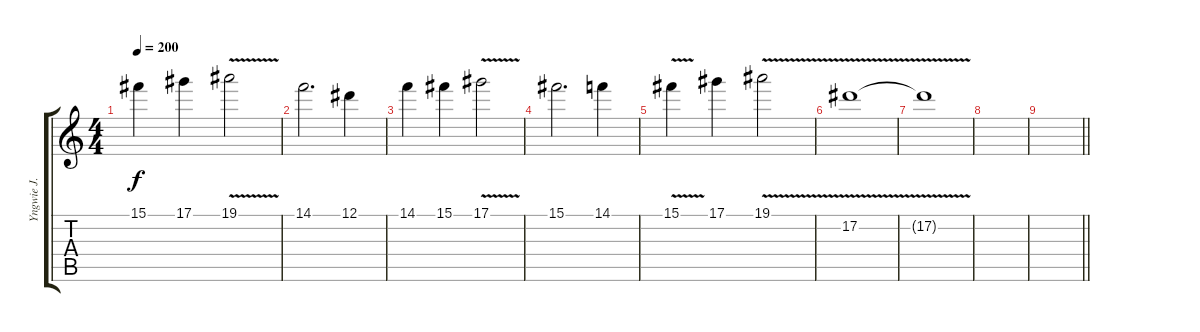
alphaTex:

\track ("Yngwie J. Malmsteen" "Yngwie J. ") {instrument overdrivenguitar}
\staff {score tabs}
\tuning (Eb4 Bb3 Gb3 Db3 Ab2 Eb2) {hide}
\ts (4 4)
\tempo 200
\clef g2
\ks c
15.1.4{dy f} 17.1.4 19.1{v}.2 |
14.1.2{d} 12.1.4 |
14.1.4 15.1.4 17.1{v}.2 |
15.1.2{d} 14.1.4 |
15.1{v}.4 17.1.4 19.1{v}.2 |
17.2{v}.1 |
17.2{t}.1 |
|
\barLineRight lightlight
